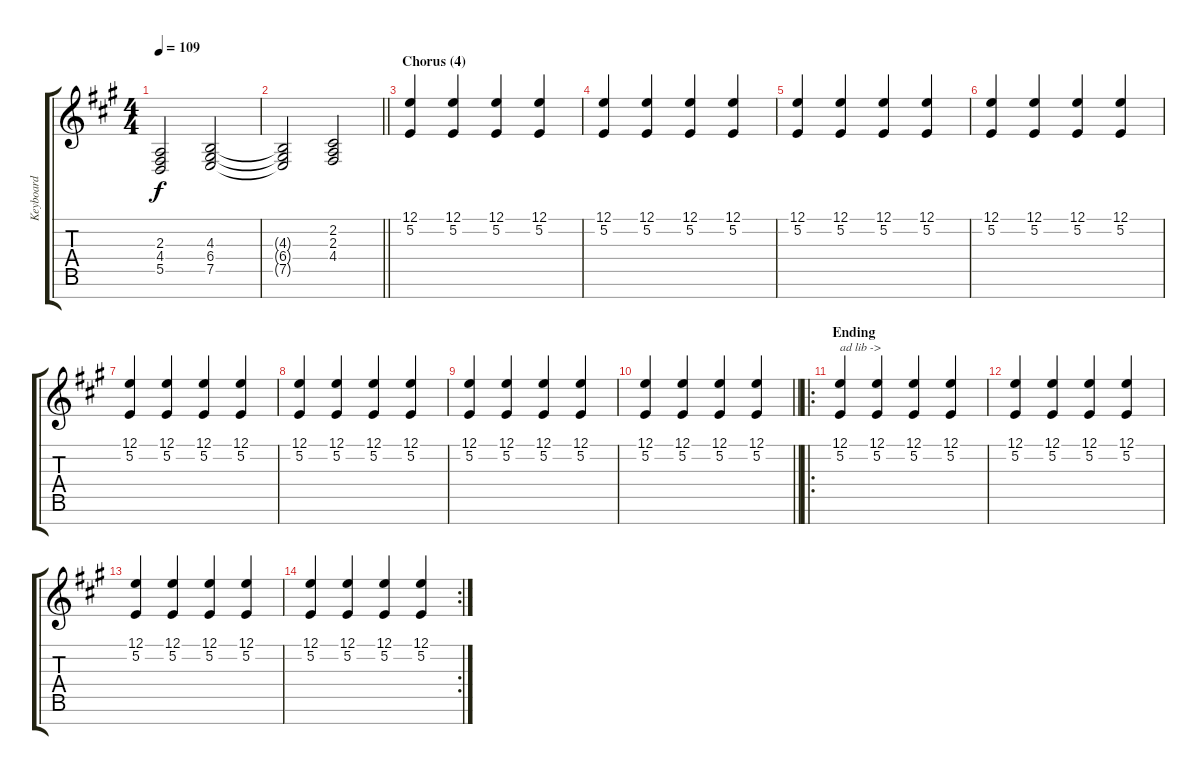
\track ("Keyboard" "Keyboard") {instrument brightacousticpiano}
\staff {score tabs}
\tuning (E4 B3 G3 D3 A2 E2 B1) {hide}
\ts (4 4)
\tempo 109
\clef g2
\ks f#minor
(2.3 4.4 5.5).2{dy f} (4.3 6.4 7.5).2 |
\barLineRight lightlight
(4.3{t} 6.4{t} 7.5{t}).2 (2.2 2.3 4.4).2 |
\section ("" "Chorus (4)")
(12.1 5.2).4 (12.1 5.2).4 (12.1 5.2).4 (12.1 5.2).4 |
(12.1 5.2).4 (12.1 5.2).4 (12.1 5.2).4 (12.1 5.2).4 |
(12.1 5.2).4 (12.1 5.2).4 (12.1 5.2).4 (12.1 5.2).4 |
(12.1 5.2).4 (12.1 5.2).4 (12.1 5.2).4 (12.1 5.2).4 |
(12.1 5.2).4 (12.1 5.2).4 (12.1 5.2).4 (12.1 5.2).4 |
(12.1 5.2).4 (12.1 5.2).4 (12.1 5.2).4 (12.1 5.2).4 |
(12.1 5.2).4 (12.1 5.2).4 (12.1 5.2).4 (12.1 5.2).4 |
\barLineRight lightlight
(12.1 5.2).4 (12.1 5.2).4 (12.1 5.2).4 (12.1 5.2).4 |
\ro
\section ("" "Ending")
(12.1 5.2).4{txt "ad lib ->"} (12.1 5.2).4 (12.1 5.2).4 (12.1 5.2).4 |
(12.1 5.2).4 (12.1 5.2).4 (12.1 5.2).4 (12.1 5.2).4 |
(12.1 5.2).4 (12.1 5.2).4 (12.1 5.2).4 (12.1 5.2).4 |
\rc 2
(12.1 5.2).4 (12.1 5.2).4 (12.1 5.2).4 (12.1 5.2).4
